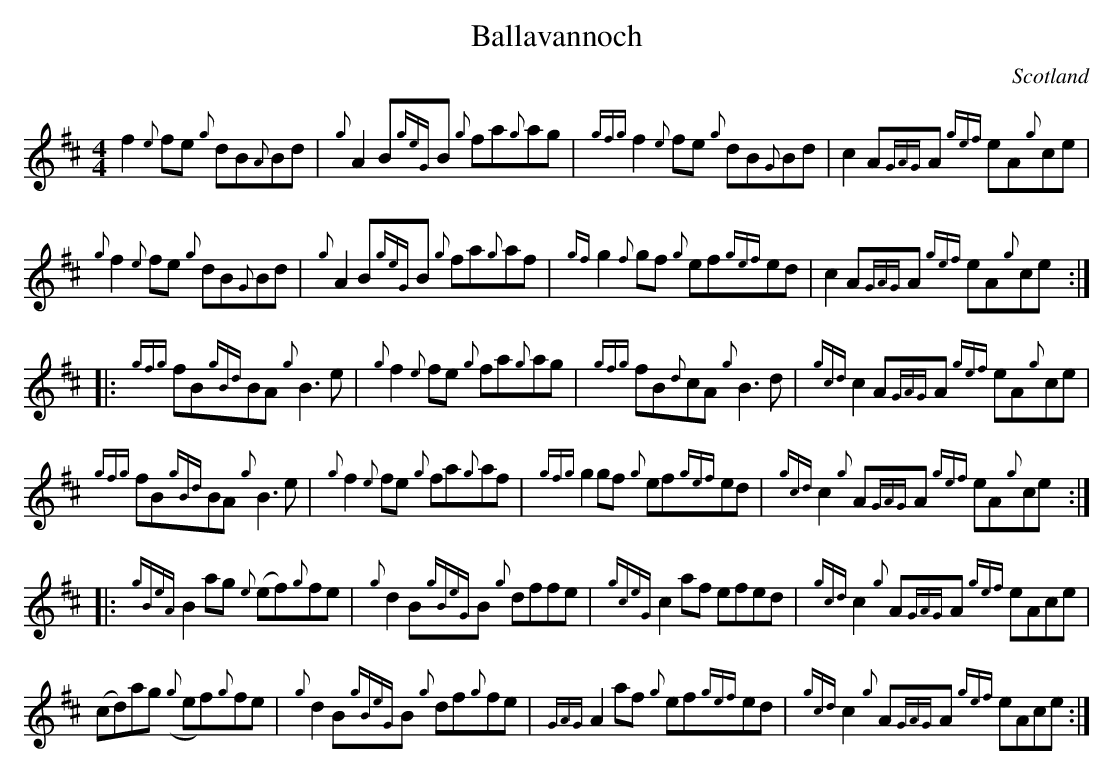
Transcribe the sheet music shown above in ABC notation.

X:1
T:Ballavannoch
M:4/4
O:Scotland
K:B min
f2 {e}fe {g}dB{A}Bd | {g}A2 B{geG}B {g}fa{g}ag | \
{gfg}f2 {e}fe {g}dB{G}Bd | c2 A{GAG}A {gef}eA{g}ce |
{g}f2 {e}fe {g}dB{G}Bd | {g}A2 B{geG}B {g}fa{g}af | \
{gf}g2 {f}gf {g}ef{gef}ed | c2 A{GAG}A {gef}eA{g}ce ::
{gfg}fB{gBd}BA {g}B3e | {g}f2 {e}fe {g}fa{g}ag | \
{gfg}fB{d}cA {g}B3d | {gcd}c2 A{GAG}A {gef}eA{g}ce |
{gfg}fB{gBd}BA {g}B3e | {g}f2 {e}fe {g}fa{g}af | \
{gfg}g2 gf {g}ef{gef}ed | {gcd}c2 {g}A{GAG}A {gef}eA{g}ce ::
{gBeA}B2 ag {e}(ef){g}fe | {g}d2 B{gBeG}B {g}dffe | \
{gceG}c2 af efed | {gcd}c2 {g}A{GAG}A {gef}eAce |
(cd)ag ({g}ef){g}fe | {g}d2 B{gBeG}B {g}df{g}fe | \
{GAG}A2 af {g}ef{gef}ed | {gcd}c2 {g}A{GAG}A {gef}eAce :|]
